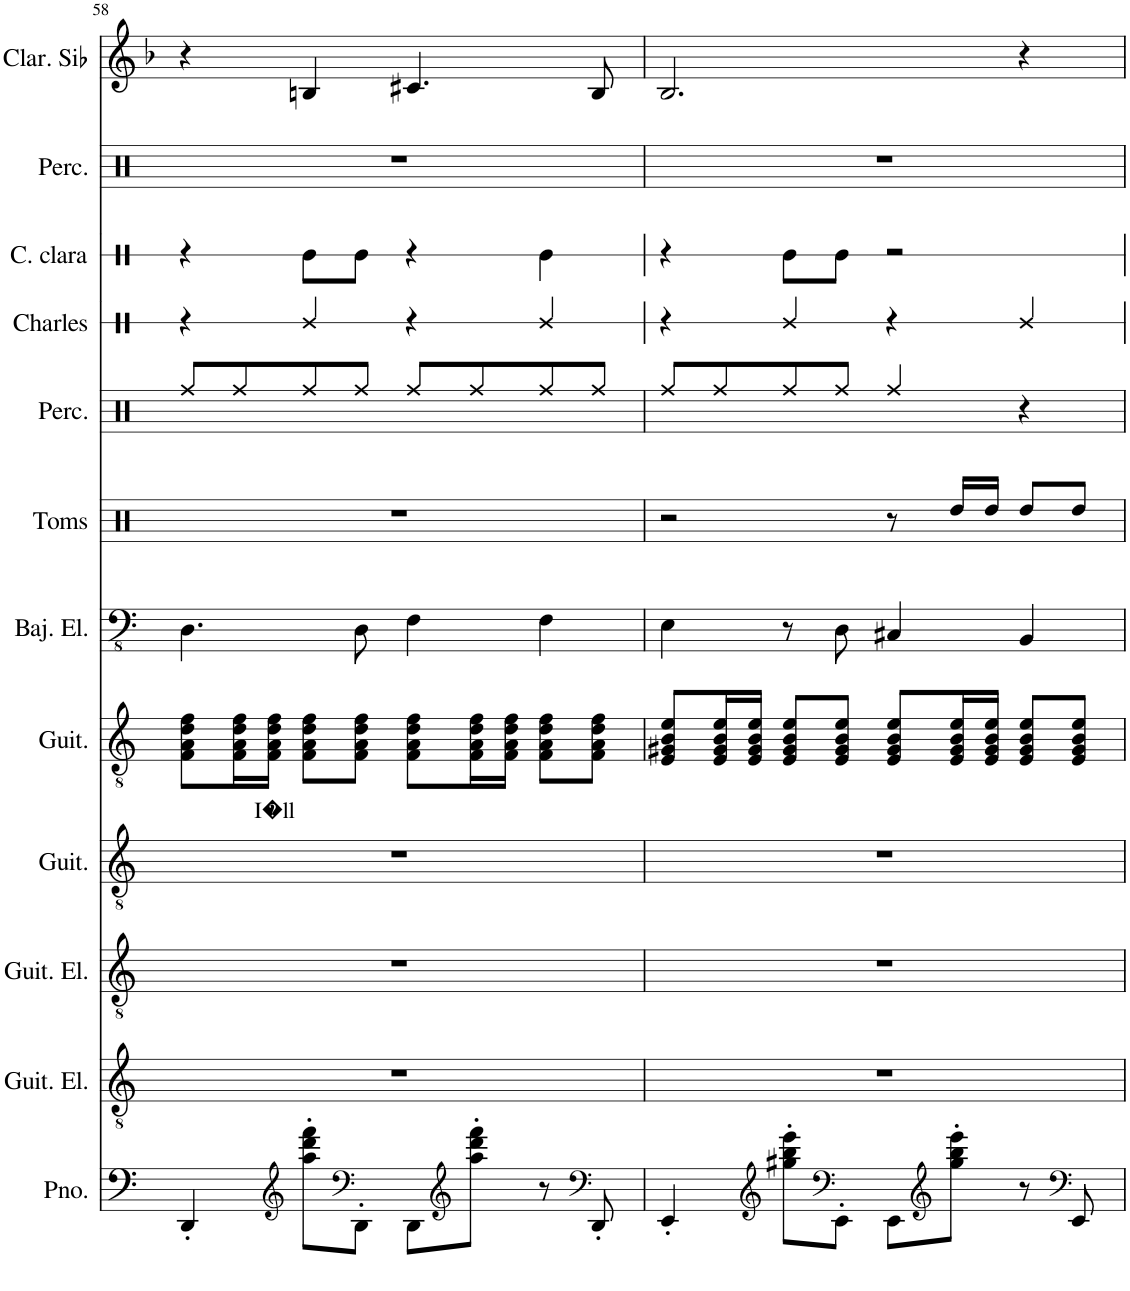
**kern	**kern	**kern	**kern	**kern	**text	**kern	**kern	**kern	**kern	**kern	**kern	**kern
*part12	*part11	*part10	*part9	*part8	*part8	*part7	*part6	*part5	*part4	*part3	*part2	*part1
*staff12	*staff11	*staff10	*staff9	*staff8	*staff8	*staff7	*staff6	*staff5	*staff4	*staff3	*staff2	*staff1
*I"Piano, Ac.Piano	*I"Guitarra eléctrica, Guitar 4	*I"Guitarra eléctrica, Guitar 3	*I"Guitarra acústica, Guitar 2	*I"Guitarra clásica, Guitar 1	*	*I"Bajo eléctrico, Bass Gtr	*I"Tom Toms, Tom Tom	*I"Set de percusión, Ride Cym	*I"Charles, Clsd Hat	*I"Caja clara, Snare	*I"Set de percusión, Kick Drm	*I"Clarinette en Sib
*I'Pno.	*I'Guit. El.	*I'Guit. El.	*I'Guit.	*I'Guit.	*	*I'Baj. El.	*I'Toms	*I'Perc.	*I'Charles	*I'C. clara	*I'Perc.	*I'Clar. Sib
!!LO:PB:g=z
*clefF4	*clefGv2	*clefGv2	*clefGv2	*clefGv2	*	*clefFv4	*clefX	*clefX	*clefX	*clefX	*clefX	*clefG2
*	*	*	*	*	*	*	*	*	*	*	*	*Trd1c2
*k[]	*k[]	*k[]	*k[]	*k[]	*	*k[]	*k[]	*k[]	*k[]	*k[]	*k[]	*k[b-]
*M4/4	*M4/4	*M4/4	*M4/4	*M4/4	*	*M4/4	*M4/4	*M4/4	*M4/4	*M4/4	*M4/4	*M4/4
=58	=58	=58	=58	=58	=58	=58	=58	=58	=58	=58	=58	=58
4DD'/	1r	1r	1r	8F\ 8A\ 8d\ 8f\L	.	4.DD\	1r	8Rff/L	4r	4r	1r	4r
.	.	.	.	16F\ 16A\ 16d\ 16f\L	.	.	.	8Rff/	.	.	.	.
!	!	!	!	!	!LO:LY:b	!	!	!	!	!	!	!
.	.	.	.	16F\ 16A\ 16d\ 16f\JJ	I�ll	.	.	.	.	.	.	.
*clefG2	*	*	*	*	*	*	*	*	*	*	*	*
8aa\' 8ddd\' 8fff\'L	.	.	.	8F\ 8A\ 8d\ 8f\L	.	.	.	8Rff/	4Re/	8Re\L	.	4Bn/
*clefF4	*	*	*	*	*	*	*	*	*	*	*	*
8DD'\J	.	.	.	8F\ 8A\ 8d\ 8f\J	.	8DD\	.	8Rff/J	.	8Re\J	.	.
8DD\L	.	.	.	8F\ 8A\ 8d\ 8f\L	.	4FF\	.	8Rff/L	4r	4r	.	4.c#X/
*clefG2	*	*	*	*	*	*	*	*	*	*	*	*
8aa\' 8ddd\' 8fff\'J	.	.	.	16F\ 16A\ 16d\ 16f\L	.	.	.	8Rff/	.	.	.	.
.	.	.	.	16F\ 16A\ 16d\ 16f\JJ	.	.	.	.	.	.	.	.
8r	.	.	.	8F\ 8A\ 8d\ 8f\L	.	4FF\	.	8Rff/	4Re/	4Re\	.	.
*clefF4	*	*	*	*	*	*	*	*	*	*	*	*
8DD'/	.	.	.	8F\ 8A\ 8d\ 8f\J	.	.	.	8Rff/J	.	.	.	8B/
=59	=59	=59	=59	=59	=59	=59	=59	=59	=59	=59	=59	=59
4EE'/	1r	1r	1r	8E/ 8G#X/ 8B/ 8e/L	.	4EE\	2r	8Rff/L	4r	4r	1r	2.B-/
.	.	.	.	16E/ 16G#/ 16B/ 16e/L	.	.	.	8Rff/	.	.	.	.
.	.	.	.	16E/ 16G#/ 16B/ 16e/JJ	.	.	.	.	.	.	.	.
*clefG2	*	*	*	*	*	*	*	*	*	*	*	*
8gg#X\' 8bb\' 8eee\'L	.	.	.	8E/ 8G#/ 8B/ 8e/L	.	8r	.	8Rff/	4Re/	8Re\L	.	.
*clefF4	*	*	*	*	*	*	*	*	*	*	*	*
8EE'\J	.	.	.	8E/ 8G#/ 8B/ 8e/J	.	8DD\	.	8Rff/J	.	8Re\J	.	.
8EE\L	.	.	.	8E/ 8G#/ 8B/ 8e/L	.	4CC#X/	8r	4Rff/	4r	2r	.	.
*clefG2	*	*	*	*	*	*	*	*	*	*	*	*
8gg#\' 8bb\' 8eee\'J	.	.	.	16E/ 16G#/ 16B/ 16e/L	.	.	16Rdd/LL	.	.	.	.	.
.	.	.	.	16E/ 16G#/ 16B/ 16e/JJ	.	.	16Rdd/JJ	.	.	.	.	.
8r	.	.	.	8E/ 8G#/ 8B/ 8e/L	.	4BBB/	8Rdd/L	4r	4Re/	.	.	4r
*clefF4	*	*	*	*	*	*	*	*	*	*	*	*
8EE/	.	.	.	8E/ 8G#/ 8B/ 8e/J	.	.	8Rdd/J	.	.	.	.	.
=	=	=	=	=	=	=	=	=	=	=	=	=
*-	*-	*-	*-	*-	*-	*-	*-	*-	*-	*-	*-	*-
